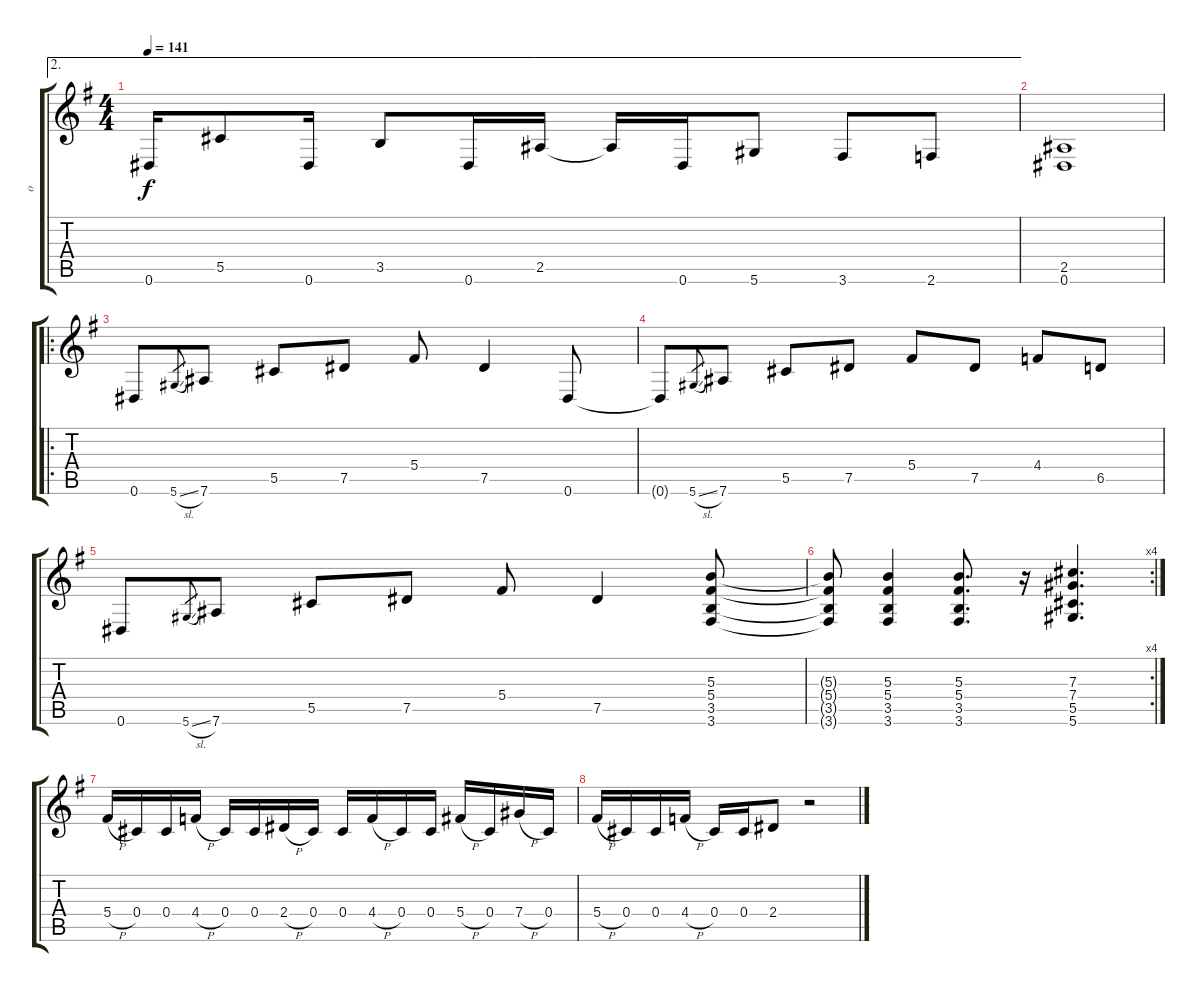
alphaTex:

\track ("o" "o") {instrument overdrivenguitar}
\staff {score tabs}
\tuning (Eb4 Bb3 Gb3 Db3 Ab2 Eb2) {hide}
\ae 2
\ts (4 4)
\tempo 141
\clef g2
\ks g
0.6.16{dy f} 5.5.8 0.6.16 3.5.8 0.6.16 2.5.16 2.5{t}.16 0.6.16 5.6.8 3.6.8 2.6.8 |
(2.5 0.6).1 |
\ro
0.6.8 5.6{sl}.8{gr} 7.6.8 5.5.8 7.5.8 5.4.8 7.5.4 0.6.8 |
0.6{t}.8 5.6{sl}.8{gr} 7.6.8 5.5.8 7.5.8 5.4.8 7.5.8 4.4.8 6.5.8 |
0.6.8 5.6{sl}.8{gr} 7.6.8 5.5.8 7.5.8 5.4.8 7.5.4 (5.3 5.4 3.5 3.6).8 |
\rc 4
(5.3{t} 5.4{t} 3.5{t} 3.6{t}).8 (5.3 5.4 3.5 3.6).4 (5.3 5.4 3.5 3.6).8{d} r.16 (7.3 7.4 5.5 5.6).4{d} |
5.4{h}.16 0.4.16 0.4.16 4.4{h}.16 0.4.16 0.4.16 2.4{h}.16 0.4.16 0.4.16 4.4{h}.16 0.4.16 0.4.16 5.4{h}.16 0.4.16 7.4{h}.16 0.4.16 |
5.4{h}.16 0.4.16 0.4.16 4.4{h}.16 0.4.16 0.4.16 2.4.8 r.2
